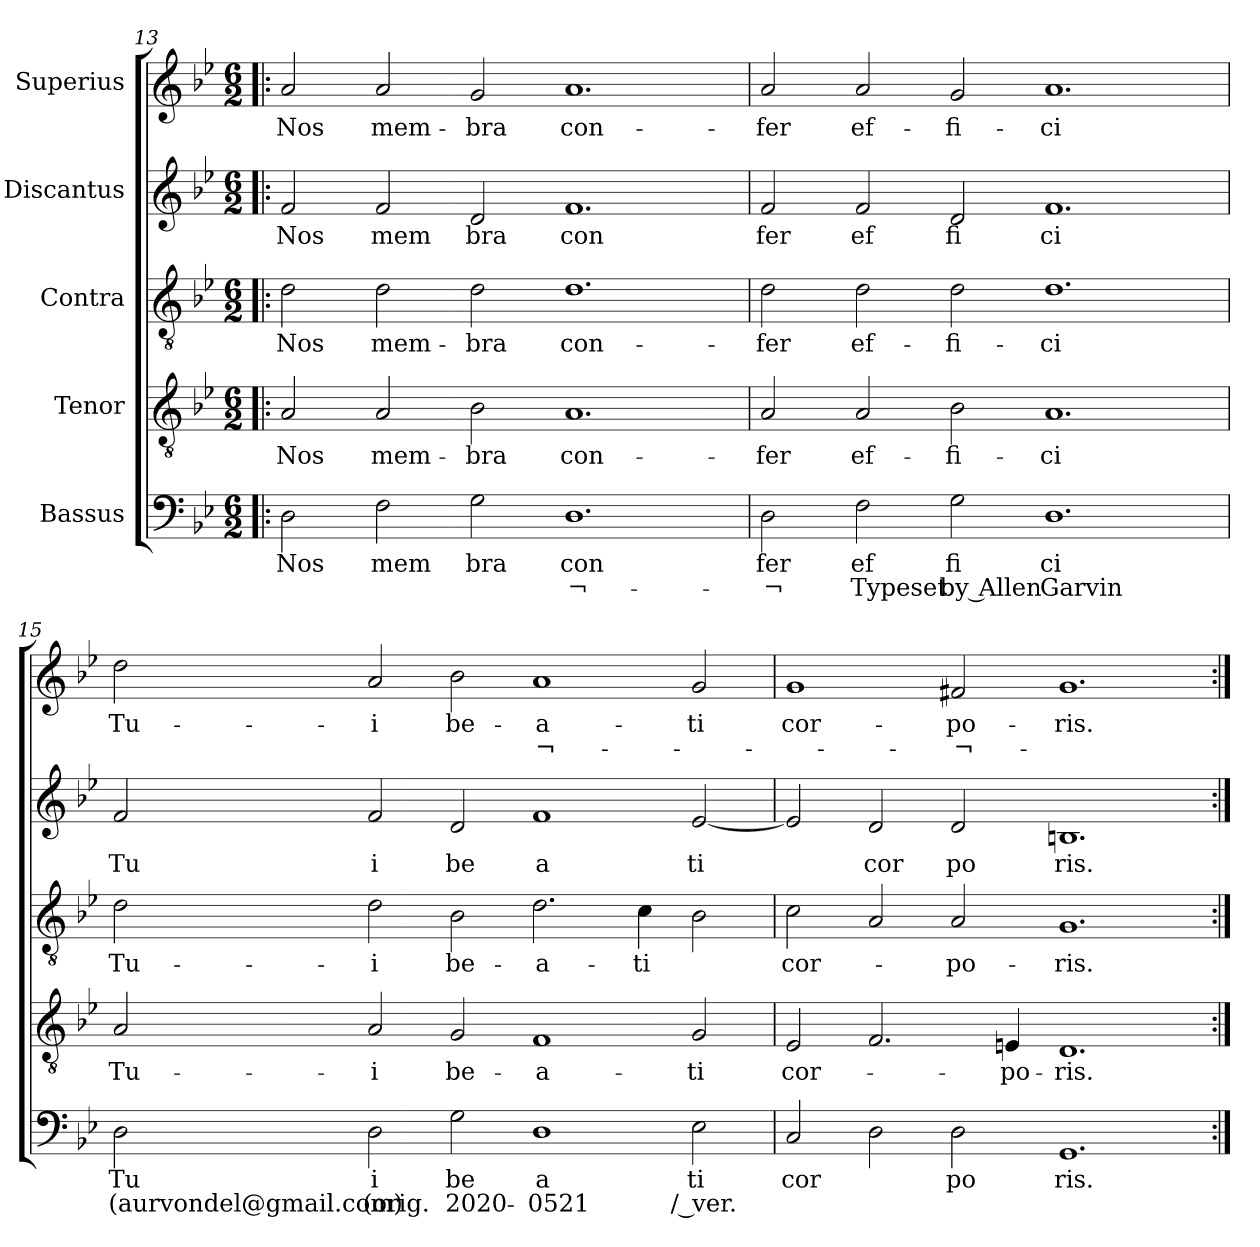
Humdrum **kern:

**kern	**text	**text	**kern	**text	**kern	**text	**kern	**text	**kern	**text	**text
*part5	*part5	*part5	*part4	*part4	*part3	*part3	*part2	*part2	*part1	*part1	*part1
*staff5	*staff5	*staff5	*staff4	*staff4	*staff3	*staff3	*staff2	*staff2	*staff1	*staff1	*staff1
*I"Bassus	*	*	*I"Tenor	*	*I"Contra	*	*I"Discantus	*	*I"Superius	*	*
*clefF4	*	*	*clefGv2	*	*clefGv2	*	*clefG2	*	*clefG2	*	*
*k[b-e-]	*	*	*k[b-e-]	*	*k[b-e-]	*	*k[b-e-]	*	*k[b-e-]	*	*
*B-:	*	*	*B-:	*	*B-:	*	*B-:	*	*B-:	*	*
*M6/2	*	*	*M6/2	*	*M6/2	*	*M6/2	*	*M6/2	*	*
=13!|:	=13!|:	=13!|:	=13!|:	=13!|:	=13!|:	=13!|:	=13!|:	=13!|:	=13!|:	=13!|:	=13!|:
!	!LO:LY:b	!	!	!LO:LY:b	!	!LO:LY:b	!	!LO:LY:b	!	!LO:LY:b	!
2D\	Nos	.	2A/	Nos	2d\	Nos	2f/	Nos	2a/	Nos	.
!	!LO:LY:b	!	!	!LO:LY:b	!	!LO:LY:b	!	!LO:LY:b	!	!LO:LY:b	!
2F\	mem	.	2A/	mem-	2d\	mem-	2f/	mem	2a/	mem-	.
!	!LO:LY:b	!	!	!LO:LY:b	!	!LO:LY:b	!	!LO:LY:b	!	!LO:LY:b	!
2G\	bra	.	2B-\	-bra	2d\	-bra	2d/	bra	2g/	-bra	.
!	!LO:LY:b	!LO:LY:b	!	!LO:LY:b	!	!LO:LY:b	!	!LO:LY:b	!	!LO:LY:b	!
1.D	con	-¬-	1.A	con-	1.d	con-	1.f	con	1.a	con-	.
=14	=14	=14	=14	=14	=14	=14	=14	=14	=14	=14	=14
!	!LO:LY:b	!LO:LY:b	!	!LO:LY:b	!	!LO:LY:b	!	!LO:LY:b	!	!LO:LY:b	!
2D\	fer	-¬	2A/	-fer	2d\	-fer	2f/	fer	2a/	-fer	.
!	!LO:LY:b	!LO:LY:b	!	!LO:LY:b	!	!LO:LY:b	!	!LO:LY:b	!	!LO:LY:b	!
2F\	ef	Typeset	2A/	ef-	2d\	ef-	2f/	ef	2a/	ef-	.
!	!LO:LY:b	!LO:LY:b	!	!LO:LY:b	!	!LO:LY:b	!	!LO:LY:b	!	!LO:LY:b	!
2G\	fi	by Allen	2B-\	-fi-	2d\	-fi-	2d/	fi	2g/	-fi-	.
!	!LO:LY:b	!LO:LY:b	!	!LO:LY:b	!	!LO:LY:b	!	!LO:LY:b	!	!LO:LY:b	!
1.D	ci	Garvin	1.A	-ci	1.d	-ci	1.f	ci	1.a	-ci	.
=15	=15	=15	=15	=15	=15	=15	=15	=15	=15	=15	=15
!	!LO:LY:b	!LO:LY:b	!	!LO:LY:b	!	!LO:LY:b	!	!LO:LY:b	!	!LO:LY:b	!
2D\	Tu	(aurvondel@gmail.com)	2A/	Tu-	2d\	Tu-	2f/	Tu	2dd\	Tu-	.
!	!LO:LY:b	!LO:LY:b	!	!LO:LY:b	!	!LO:LY:b	!	!LO:LY:b	!	!LO:LY:b	!
2D\	i	(orig.	2A/	-i	2d\	-i	2f/	i	2a/	-i	.
!	!LO:LY:b	!LO:LY:b	!	!LO:LY:b	!	!LO:LY:b	!	!LO:LY:b	!	!LO:LY:b	!
2G\	be	2020-	2G/	be-	2B-\	be-	2d/	be	2b-\	be-	.
!	!LO:LY:b	!LO:LY:b	!	!LO:LY:b	!	!LO:LY:b	!	!LO:LY:b	!	!LO:LY:b	!LO:LY:b
1D	a	-05­21	1F	-a-	2.d\	-a-	1f	a	1a	-a-	¬-
!	!	!	!	!	!	!LO:LY:b	!	!	!	!	!
.	.	.	.	.	4c\	-ti	.	.	.	.	.
!	!LO:LY:b	!LO:LY:b	!	!LO:LY:b	!	!	!	!LO:LY:b	!	!LO:LY:b	!
2E-\	ti	/ ver.	2G/	-ti	2B-\	.	[<2e-/	ti	2g/	-ti	.
=16	=16	=16	=16	=16	=16	=16	=16	=16	=16	=16	=16
!	!LO:LY:b	!	!	!LO:LY:b	!	!LO:LY:b	!	!	!	!LO:LY:b	!
2C/	cor	.	2E-/	cor-	2c\	cor-	2e-/]	.	1g	cor-	.
!	!	!	!	!	!	!	!	!LO:LY:b	!	!	!
2D\	.	.	2.F/	.	2A/	.	2d/	cor	.	.	.
!	!LO:LY:b	!	!	!	!	!LO:LY:b	!	!LO:LY:b	!	!LO:LY:b	!LO:LY:b
2D\	po	.	.	.	2A/	-po-	2d/	po	2f#X/	-po-	-¬-
!	!	!	!	!LO:LY:b	!	!	!	!	!	!	!
.	.	.	4En/	-po-	.	.	.	.	.	.	.
!	!LO:LY:b	!	!	!LO:LY:b	!	!LO:LY:b	!	!LO:LY:b	!	!LO:LY:b	!
1.GG	ris.	.	1.D	-ris.	1.G	-ris.	1.Bn	ris.	1.g	-ris.	.
=:|!	=:|!	=:|!	=:|!	=:|!	=:|!	=:|!	=:|!	=:|!	=:|!	=:|!	=:|!
*-	*-	*-	*-	*-	*-	*-	*-	*-	*-	*-	*-
